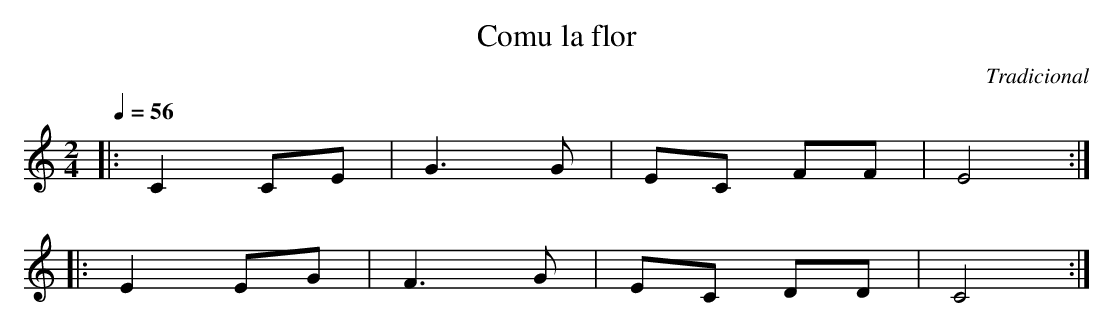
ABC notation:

X:1
T:Comu la flor
C:Tradicional
M:2/4
L:1/8
Q:1/4=56
K:C
|: C2 CE|G3 G|EC FF|E4 :|
|: E2 EG|F3 G|EC DD|C4 :|
